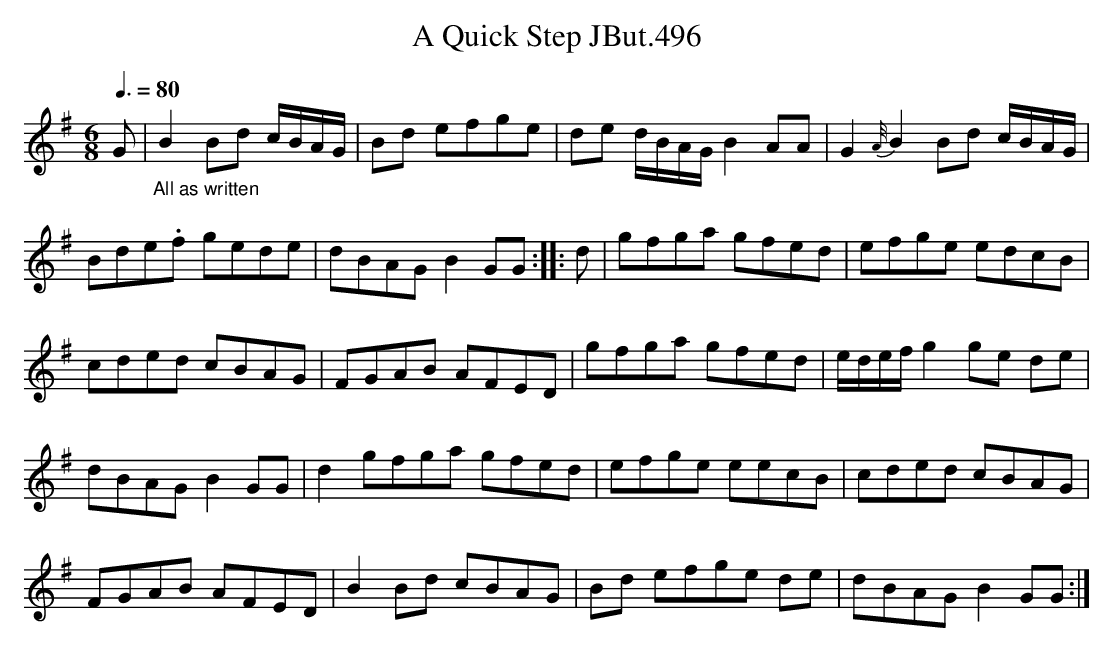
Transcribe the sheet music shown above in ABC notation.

X:1
T:Quick Step JBut.496, A
M:6/8
L:1/8
Q:3/8=80
K:G
G|"_All as written"B2Bd c/B/A/G/|Bd efge|de d/B/A/G/ B2 AA|G2{A//}B2Bd c/B/A/G/|
Bde.f gede|dBAGB2GG:||:d|gfga gfed|efge edcB|
cded cBAG|FGAB AFED|gfga gfed|e/d/e/f/g2ge de|
dBAGB2GG|d2 gfga gfed|efge eecB|cded cBAG|
FGAB AFED|B2 Bd cBAG|Bd efge de|dBAGB2GG:|
